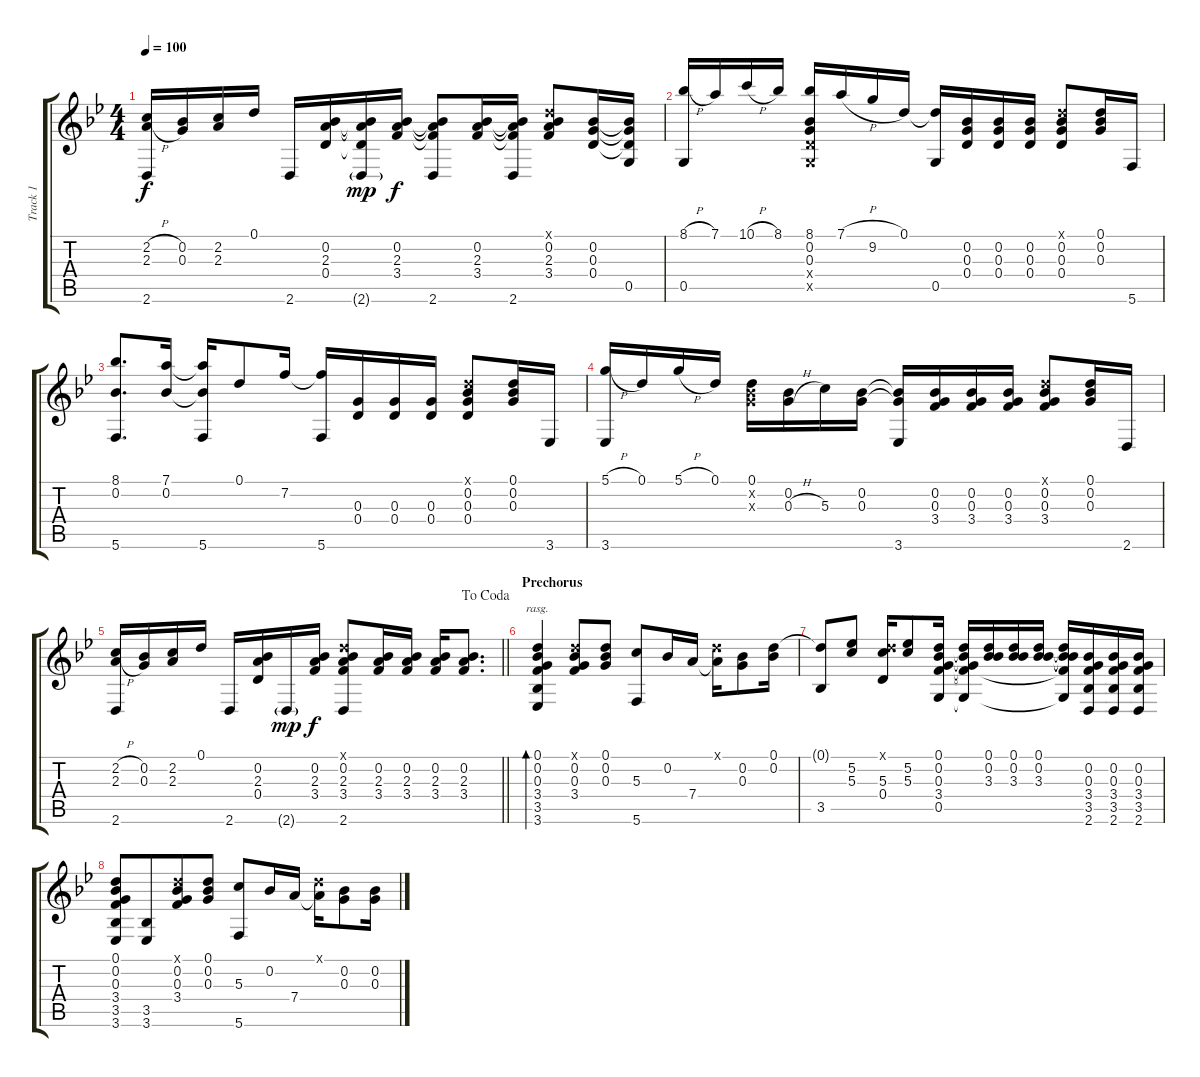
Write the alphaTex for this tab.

\track ("Track 1" "Track 1") {instrument acousticguitarsteel}
\staff {score tabs}
\tuning (D4 Bb3 G3 D3 G2 C2) {hide}
\ts (4 4)
\tempo 100
\clef g2
\ks bb
(2.2{h} 2.3{h} 2.6).16{dy f} (0.2 0.3).16 (2.2 2.3).16 0.1.16 2.6.16 (0.2 2.3 0.4).16 (0.2{t} 2.3{t} 0.4{t} 2.6{g}).16{dy mp} (0.2 2.3 3.4).16{dy f} (0.2{t} 2.3{t} 3.4{t} 2.6).8 (0.2 2.3 3.4).16 (0.2{t} 2.3{t} 3.4{t} 2.6).16 (0.1{x} 0.2 2.3 3.4).8 (0.2 0.3 0.4).16 (0.2{t} 0.3{t} 0.4{t} 0.5).16 |
(8.1{h} 0.5).16 7.1.16 10.1{h}.16 8.1.16 (8.1 0.2 0.3 0.4{x} 0.5{x}).16 7.1{h}.16 9.2.16 0.1.16 (0.1{t} 0.5).16 (0.2 0.3 0.4).16 (0.2 0.3 0.4).16 (0.2 0.3 0.4).16 (0.1{x} 0.2 0.3 0.4).8 (0.1 0.2 0.3).16 5.6.16 |
(8.1 0.2 5.6).8{d} (7.1 0.2).16 (7.1{t} 0.2{t} 5.6).16 0.1.8 7.2.16 (7.2{t} 5.6).16 (0.3 0.4).16 (0.3 0.4).16 (0.3 0.4).16 (0.1{x} 0.2 0.3 0.4).8 (0.1 0.2 0.3).16 3.6.16 |
(5.1{h} 3.6).16 0.1.16 5.1{h}.16 0.1.16 (0.1 0.2{x} 0.3{x}).16 (0.2 0.3{h}).16 5.3.16 (0.2 0.3).16 (0.2{t} 0.3{t} 3.6).16 (0.2 0.3 3.4).16 (0.2 0.3 3.4).16 (0.2 0.3 3.4).16 (0.1{x} 0.2 0.3 3.4).8 (0.1 0.2 0.3).16 2.6.16 |
\jump dacoda
\barLineRight lightlight
(2.2{h} 2.3{h} 2.6).16 (0.2 0.3).16 (2.2 2.3).16 0.1.16 2.6.16 (0.2 2.3 0.4).16 2.6{g}.16{dy mp} (0.2 2.3 3.4).16{dy f} (0.1{x} 0.2 2.3 3.4 2.6).8 (0.2 2.3 3.4).16 (0.2 2.3 3.4).16 (0.2 2.3 3.4).16 (0.2 2.3 3.4).8{d} |
\section ("" "Prechorus")
(0.1 0.2 0.3 3.4 3.5 3.6).4{bd 60 rasg ii} (0.1{x} 0.2 0.3 3.4).8 (0.1 0.2 0.3).8 (5.3 5.6).8 0.2.16 7.4.16 (0.1{x} 7.4{t}).16 (0.2 0.3).8 (0.1 0.2).16 |
(0.1{t} 3.5).8 (5.2 5.3).8 (0.1{x} 5.3 0.4).16 (5.2 5.3).8 (0.1 0.2 0.3 3.4 0.5).16 (0.1{t} 0.2{t} 0.3{t} 3.4{t} 0.5{t}).16 (0.1 0.2 3.3).16 (0.1 0.2 3.3).16 (0.1 0.2 3.3).16 (0.1{t} 0.2{t} 3.3{t} 3.4{t} 0.5{t}).16 (0.2 0.3 3.4 3.5 2.6).16 (0.2 0.3 3.4 3.5 2.6).16 (0.2 0.3 3.4 3.5 2.6).16 |
(0.1 0.2 0.3 3.4 3.5 3.6).8 (3.5 3.6).8{beam merge} (0.1{x} 0.2 0.3 3.4).8 (0.1 0.2 0.3).8 (5.3 5.6).8 0.2.16 7.4.16 (0.1{x} 7.4{t}).16 (0.2 0.3).8 (0.2 0.3).16
